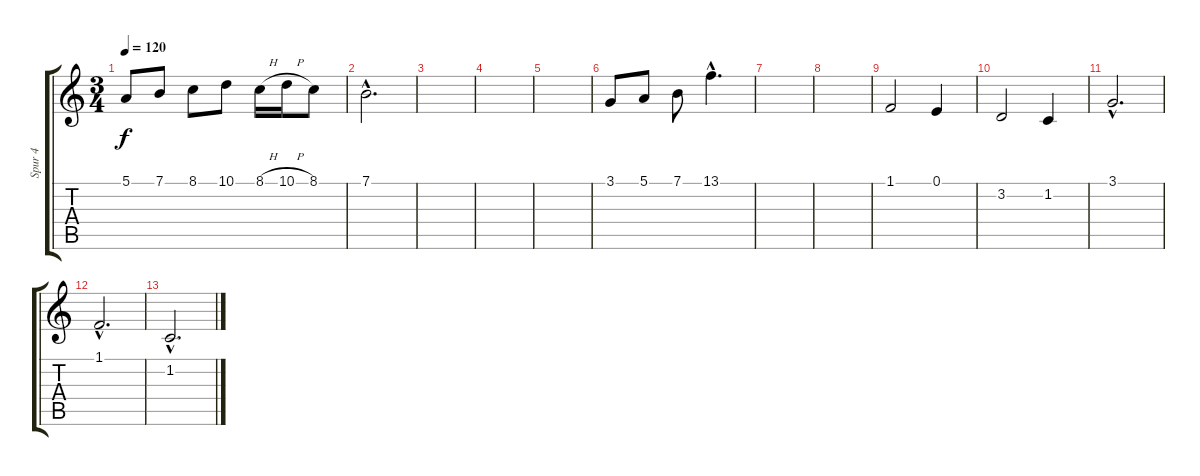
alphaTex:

\track ("Spur 4" "Spur 4") {instrument violin}
\staff {score tabs}
\tuning (E4 B3 G3 D3 A2 E2) {hide}
\ts (3 4)
\tempo 120
\clef g2
\ks c
5.1.8{dy f} 7.1.8 8.1.8 10.1.8 8.1{h}.16 10.1{h}.16 8.1.8 |
7.1{hac}.2{d} |
|
|
|
3.1.8 5.1.8 7.1.8 13.1{hac}.4{d} |
|
|
1.1.2 0.1.4 |
3.2.2 1.2.4 |
3.1{hac}.2{d} |
1.1{hac}.2{d} |
1.2{hac}.2{d}
